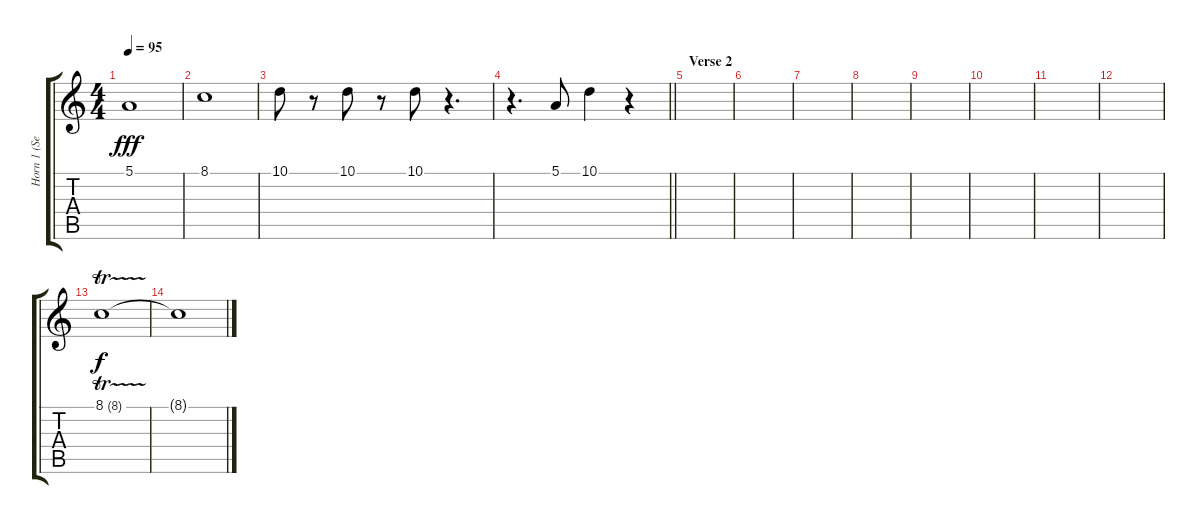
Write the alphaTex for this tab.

\track ("Horn 1 (Session Musicant)" "Horn 1 (Se") {instrument frenchhorn}
\staff {score tabs}
\tuning (E4 B3 G3 D3 A2 E2) {hide}
\ts (4 4)
\tempo 95
\clef g2
\ks c
5.1.1{dy fff} |
8.1.1 |
10.1.8 r.8 10.1.8 r.8 10.1.8 r.4{d} |
\barLineRight lightlight
r.4{d} 5.1.8 10.1.4 r.4 |
\section ("" "Verse 2")
|
|
|
|
|
|
|
|
8.1{tr (8 16)}.1{dy f} |
8.1{t}.1
